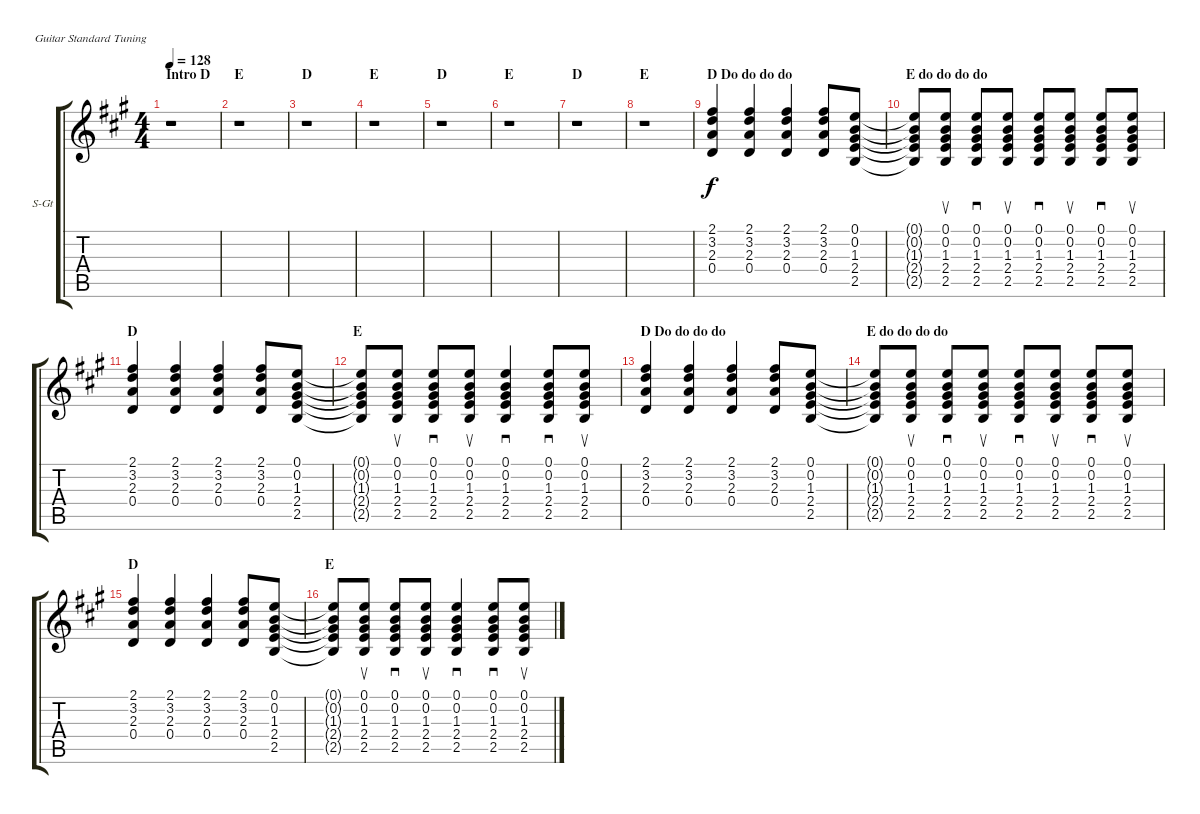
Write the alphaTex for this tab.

\bracketExtendMode groupsimilarinstruments
\firstSystemTrackNameOrientation horizontal
\otherSystemsTrackNameOrientation horizontal
\track ("Steel Guitar" "S-Gt") {instrument acousticguitarsteel}
\staff {score tabs}
\tuning (E4 B3 G3 D3 A2 E2)
\ts (4 4)
\beaming (8 2 2 2 2)
\section ("" "Intro D")
\tempo 128
\clef g2
\ks a
r.1{dy f instrument acousticguitarsteel} |
\section ("" "E")
r.1 |
\section ("" "D")
r.1 |
\section ("" "E")
r.1 |
\section ("" "D")
r.1 |
\section ("" "E")
r.1 |
\section ("" "D")
r.1 |
\section ("" "E")
r.1 |
\section ("" "D Do do do do")
(2.1 3.2 2.3 0.4).4 (2.1 3.2 2.3 0.4).4 (2.1 3.2 2.3 0.4).4 (2.1 3.2 2.3 0.4).8 (0.1 0.2 1.3 2.4 2.5).8 |
\section ("" "E do do do do")
(2.5{t} 2.4{t} 1.3{t} 0.2{t} 0.1{t}).8 (0.1 0.2 1.3 2.4 2.5).8{su} (0.1 0.2 1.3 2.4 2.5).8{sd} (0.1 0.2 1.3 2.4 2.5).8{su} (0.1 0.2 1.3 2.4 2.5).8{sd} (0.1 0.2 1.3 2.4 2.5).8{su} (0.1 0.2 1.3 2.4 2.5).8{sd} (0.1 0.2 1.3 2.4 2.5).8{su} |
\section ("" "D")
(2.1 3.2 2.3 0.4).4 (2.1 3.2 2.3 0.4).4 (2.1 3.2 2.3 0.4).4 (2.1 3.2 2.3 0.4).8 (0.1 0.2 1.3 2.4 2.5).8 |
\section ("" "E")
(2.5{t} 2.4{t} 1.3{t} 0.2{t} 0.1{t}).8 (0.1 0.2 1.3 2.4 2.5).8{su} (0.1 0.2 1.3 2.4 2.5).8{sd} (0.1 0.2 1.3 2.4 2.5).8{su} (0.1 0.2 1.3 2.4 2.5).4{sd} (0.1 0.2 1.3 2.4 2.5).8{sd} (0.1 0.2 1.3 2.4 2.5).8{su} |
\section ("" "D Do do do do")
(2.1 3.2 2.3 0.4).4 (2.1 3.2 2.3 0.4).4 (2.1 3.2 2.3 0.4).4 (2.1 3.2 2.3 0.4).8 (0.1 0.2 1.3 2.4 2.5).8 |
\section ("" "E do do do do")
(2.5{t} 2.4{t} 1.3{t} 0.2{t} 0.1{t}).8 (0.1 0.2 1.3 2.4 2.5).8{su} (0.1 0.2 1.3 2.4 2.5).8{sd} (0.1 0.2 1.3 2.4 2.5).8{su} (0.1 0.2 1.3 2.4 2.5).8{sd} (0.1 0.2 1.3 2.4 2.5).8{su} (0.1 0.2 1.3 2.4 2.5).8{sd} (0.1 0.2 1.3 2.4 2.5).8{su} |
\section ("" "D")
(2.1 3.2 2.3 0.4).4 (2.1 3.2 2.3 0.4).4 (2.1 3.2 2.3 0.4).4 (2.1 3.2 2.3 0.4).8 (0.1 0.2 1.3 2.4 2.5).8 |
\section ("" "E")
(2.5{t} 2.4{t} 1.3{t} 0.2{t} 0.1{t}).8 (0.1 0.2 1.3 2.4 2.5).8{su} (0.1 0.2 1.3 2.4 2.5).8{sd} (0.1 0.2 1.3 2.4 2.5).8{su} (0.1 0.2 1.3 2.4 2.5).4{sd} (0.1 0.2 1.3 2.4 2.5).8{sd} (0.1 0.2 1.3 2.4 2.5).8{su}
